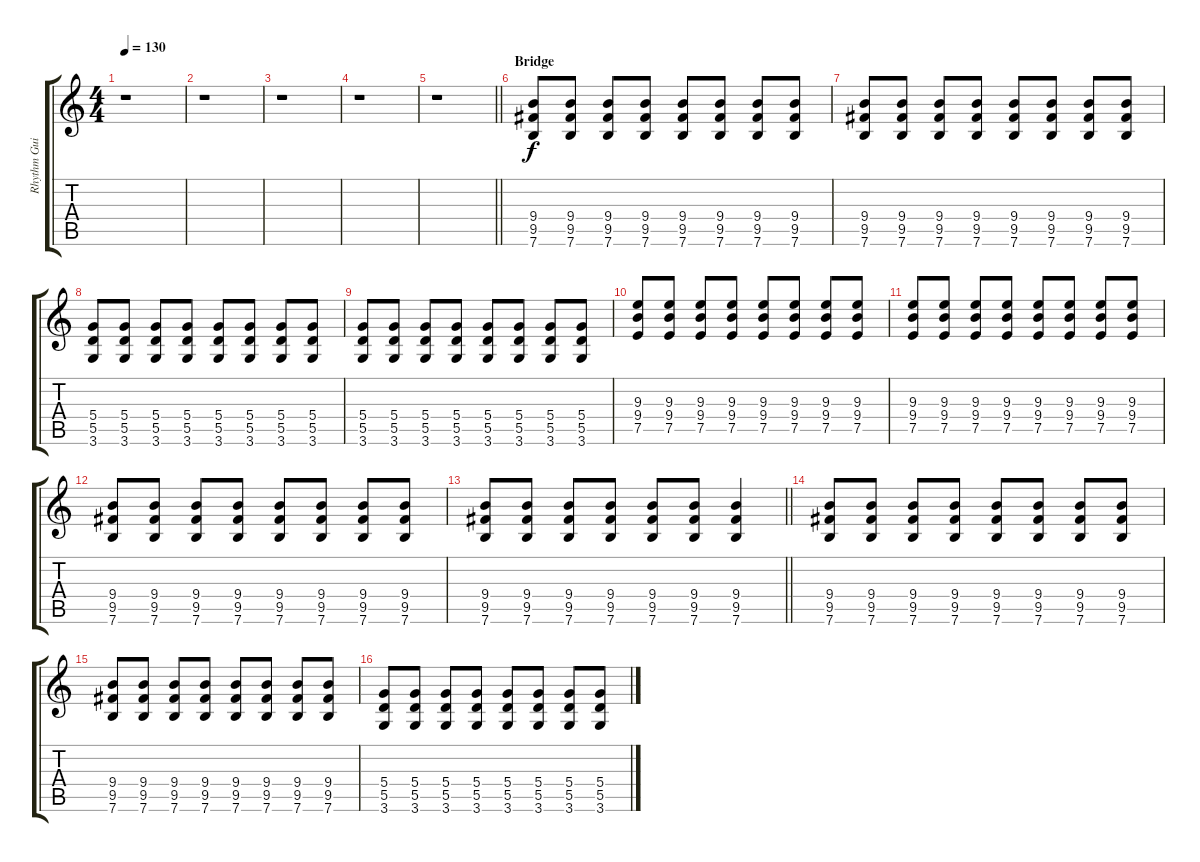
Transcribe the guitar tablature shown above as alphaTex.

\track ("Rhythm Guitar" "Rhythm Gui") {instrument electricguitarclean}
\staff {score tabs}
\tuning (E4 B3 G3 D3 A2 E2) {hide}
\ts (4 4)
\tempo 130
\clef g2
\ks c
r.1{dy f} |
r.1 |
r.1 |
r.1 |
\barLineRight lightlight
r.1 |
\section ("" "Bridge")
(9.4 9.5 7.6).8{instrument electricguitarclean} (9.4 9.5 7.6).8 (9.4 9.5 7.6).8 (9.4 9.5 7.6).8 (9.4 9.5 7.6).8 (9.4 9.5 7.6).8 (9.4 9.5 7.6).8 (9.4 9.5 7.6).8 |
(9.4 9.5 7.6).8 (9.4 9.5 7.6).8 (9.4 9.5 7.6).8 (9.4 9.5 7.6).8 (9.4 9.5 7.6).8 (9.4 9.5 7.6).8 (9.4 9.5 7.6).8 (9.4 9.5 7.6).8 |
(5.4 5.5 3.6).8 (5.4 5.5 3.6).8 (5.4 5.5 3.6).8 (5.4 5.5 3.6).8 (5.4 5.5 3.6).8 (5.4 5.5 3.6).8 (5.4 5.5 3.6).8 (5.4 5.5 3.6).8 |
(5.4 5.5 3.6).8 (5.4 5.5 3.6).8 (5.4 5.5 3.6).8 (5.4 5.5 3.6).8 (5.4 5.5 3.6).8 (5.4 5.5 3.6).8 (5.4 5.5 3.6).8 (5.4 5.5 3.6).8 |
(9.3 9.4 7.5).8 (9.3 9.4 7.5).8 (9.3 9.4 7.5).8 (9.3 9.4 7.5).8 (9.3 9.4 7.5).8 (9.3 9.4 7.5).8 (9.3 9.4 7.5).8 (9.3 9.4 7.5).8 |
(9.3 9.4 7.5).8 (9.3 9.4 7.5).8 (9.3 9.4 7.5).8 (9.3 9.4 7.5).8 (9.3 9.4 7.5).8 (9.3 9.4 7.5).8 (9.3 9.4 7.5).8 (9.3 9.4 7.5).8 |
(9.4 9.5 7.6).8 (9.4 9.5 7.6).8 (9.4 9.5 7.6).8 (9.4 9.5 7.6).8 (9.4 9.5 7.6).8 (9.4 9.5 7.6).8 (9.4 9.5 7.6).8 (9.4 9.5 7.6).8 |
\barLineRight lightlight
(9.4 9.5 7.6).8 (9.4 9.5 7.6).8 (9.4 9.5 7.6).8 (9.4 9.5 7.6).8 (9.4 9.5 7.6).8 (9.4 9.5 7.6).8 (9.4 9.5 7.6).4 |
(9.4 9.5 7.6).8 (9.4 9.5 7.6).8 (9.4 9.5 7.6).8 (9.4 9.5 7.6).8 (9.4 9.5 7.6).8 (9.4 9.5 7.6).8 (9.4 9.5 7.6).8 (9.4 9.5 7.6).8 |
(9.4 9.5 7.6).8 (9.4 9.5 7.6).8 (9.4 9.5 7.6).8 (9.4 9.5 7.6).8 (9.4 9.5 7.6).8 (9.4 9.5 7.6).8 (9.4 9.5 7.6).8 (9.4 9.5 7.6).8 |
(5.4 5.5 3.6).8 (5.4 5.5 3.6).8 (5.4 5.5 3.6).8 (5.4 5.5 3.6).8 (5.4 5.5 3.6).8 (5.4 5.5 3.6).8 (5.4 5.5 3.6).8 (5.4 5.5 3.6).8
